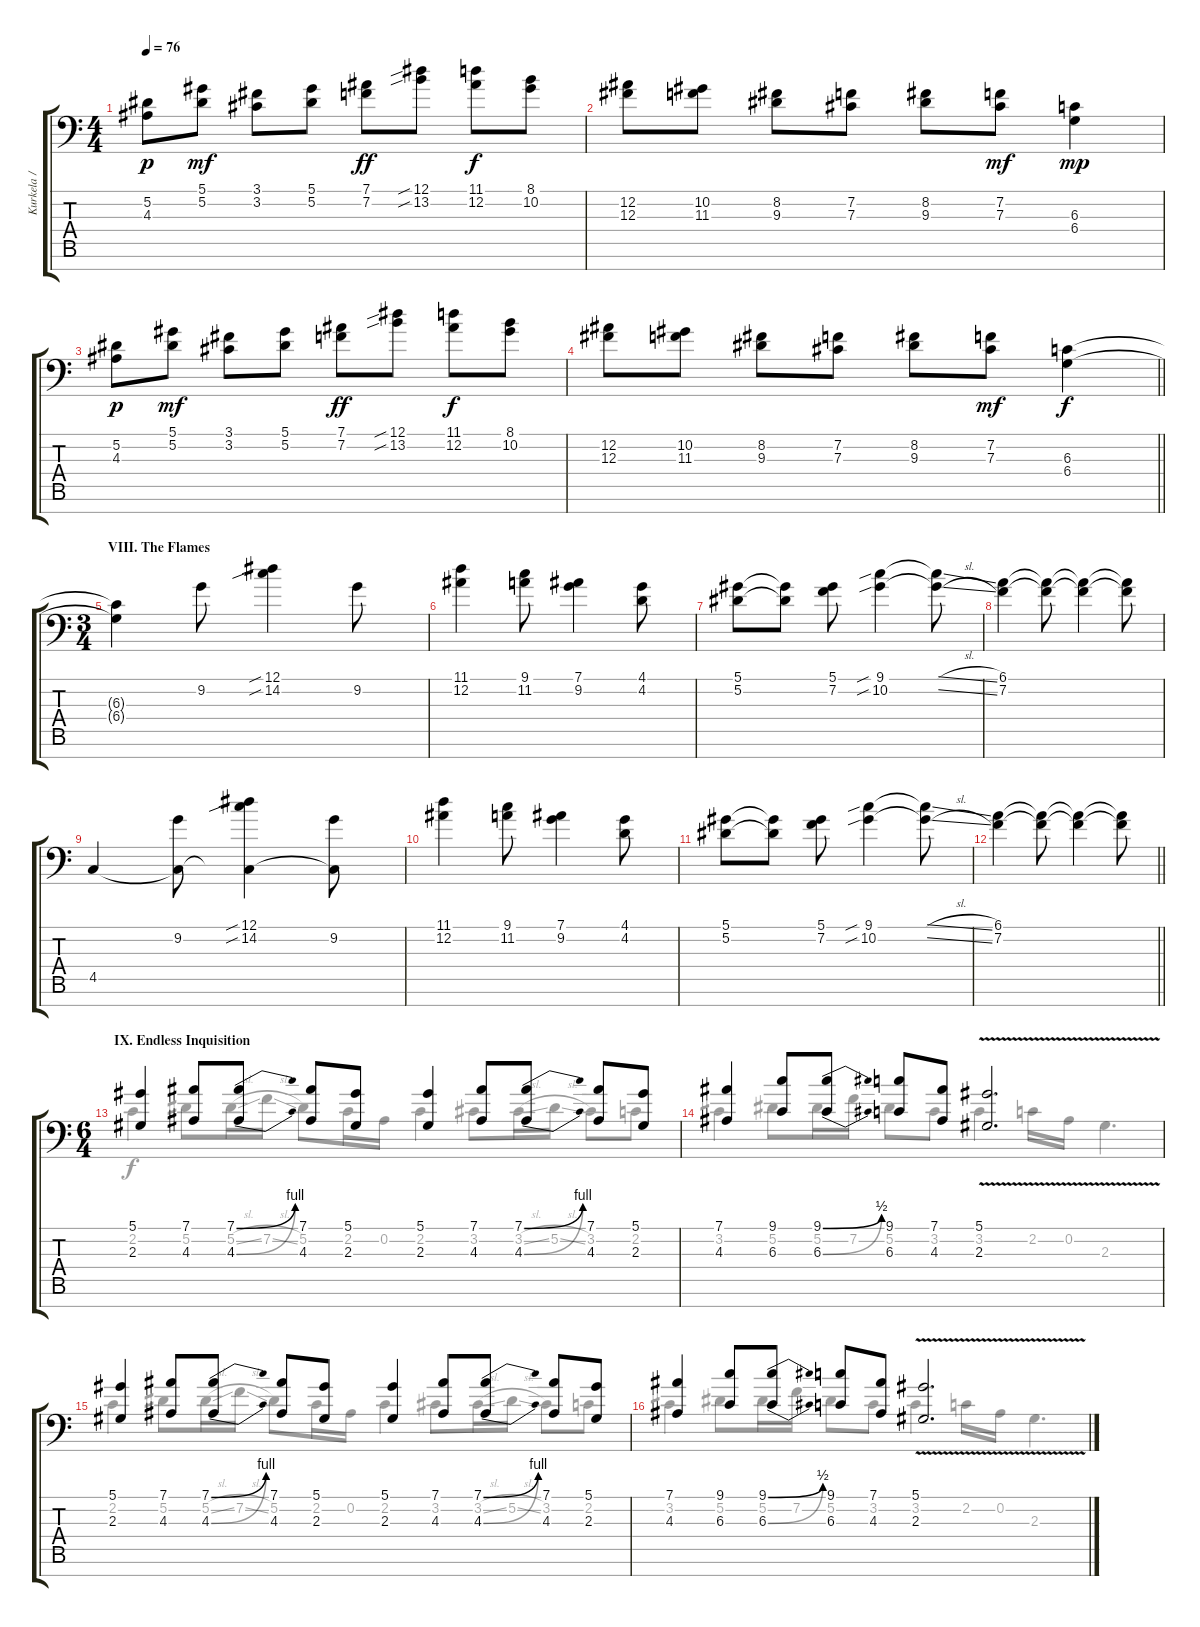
\track ("Kurkela / Kakko (Background Vocals)" "Kurkela / ") {instrument choiraahs}
\staff {score tabs}
\tuning (Eb4 Bb3 Gb3 Db3 Ab2 Eb2 Eb1) {hide}
\voice
\ts (4 4)
\tempo 76
\clef f4
\ks c
(5.2 4.3).8{dy p} (5.1 5.2).8{dy mf} (3.1 3.2).8 (5.1 5.2).8 (7.1 7.2).8{dy ff} (12.1{sib} 13.2{sib}).8 (11.1 12.2).8{dy f} (8.1 10.2).8 |
(12.2 12.3).8 (10.2 11.3).8 (8.2 9.3).8 (7.2 7.3).8 (8.2 9.3).8 (7.2 7.3).8{dy mf} (6.3 6.4).4{dy mp} |
(5.2 4.3).8{dy p} (5.1 5.2).8{dy mf} (3.1 3.2).8 (5.1 5.2).8 (7.1 7.2).8{dy ff} (12.1{sib} 13.2{sib}).8 (11.1 12.2).8{dy f} (8.1 10.2).8 |
\barLineRight lightlight
(12.2 12.3).8 (10.2 11.3).8 (8.2 9.3).8 (7.2 7.3).8 (8.2 9.3).8 (7.2 7.3).8{dy mf} (6.3 6.4).4{dy f} |
\ts (3 4)
\section ("" "VIII. The Flames")
(6.3{t} 6.4{t}).4 9.2.8 (12.1{sib} 14.2{sib}).4 9.2.8 |
(11.1 12.2).4 (9.1 11.2).8 (7.1 9.2).4 (4.1 4.2).8 |
(5.1 5.2).8 (5.1{t} 5.2{t}).8 (5.1 7.2).8 (9.1{sib} 10.2{sib}).4 (9.1{sl t} 10.2{sl t}).8 |
(6.1 7.2).4 (6.1{t} 7.2{t}).8 (6.1{t} 7.2{t}).4 (6.1{t} 7.2{t}).8 |
4.5.4 (9.2 4.5{t}).8 (12.1{sib} 14.2{sib} 4.5{t}).4 (9.2 4.5{t}).8 |
(11.1 12.2).4 (9.1 11.2).8 (7.1 9.2).4 (4.1 4.2).8 |
(5.1 5.2).8 (5.1{t} 5.2{t}).8 (5.1 7.2).8 (9.1{sib} 10.2{sib}).4 (9.1{sl t} 10.2{sl t}).8 |
\barLineRight lightlight
(6.1 7.2).4 (6.1{t} 7.2{t}).8 (6.1{t} 7.2{t}).4 (6.1{t} 7.2{t}).8 |
\ts (6 4)
\section ("" "IX. Endless Inquisition")
(5.1 2.3).4 (7.1 4.3).8 (7.1{be (bend 0 0 60 4)} 4.3{be (bend 0 0 60 4)}).8 (7.1 4.3).8 (5.1 2.3).8 (5.1 2.3).4 (7.1 4.3).8 (7.1{be (bend 0 0 60 4)} 4.3{be (bend 0 0 60 4)}).8 (7.1 4.3).8 (5.1 2.3).8 |
(7.1 4.3).4 (9.1 6.3).8 (9.1{be (bend 0 0 60 2)} 6.3{be (bend 0 0 60 2)}).8 (9.1 6.3).8 (7.1 4.3).8 (5.1{v} 2.3{v}).2{d} |
(5.1 2.3).4 (7.1 4.3).8 (7.1{be (bend 0 0 60 4)} 4.3{be (bend 0 0 60 4)}).8 (7.1 4.3).8 (5.1 2.3).8 (5.1 2.3).4 (7.1 4.3).8 (7.1{be (bend 0 0 60 4)} 4.3{be (bend 0 0 60 4)}).8 (7.1 4.3).8 (5.1 2.3).8 |
(7.1 4.3).4 (9.1 6.3).8 (9.1{be (bend 0 0 60 2)} 6.3{be (bend 0 0 60 2)}).8 (9.1 6.3).8 (7.1 4.3).8 (5.1{v} 2.3{v}).2{d}
\voice
\clef f4
\ottava regular
\simile none
\ks c
|
|
|
\barLineRight lightlight
|
|
|
|
|
|
|
|
\barLineRight lightlight
|
2.2.4 5.2.8 5.2{sl}.16 7.2{sl}.16 5.2.8 2.2.16 0.2.16 2.2.4 3.2.8 3.2{sl}.16 5.2{sl}.16 3.2.8 2.2.8 |
3.2.4 5.2.8 5.2.16 7.2.16 5.2.8 3.2.8 3.2.4 2.2.16 0.2.16 2.3.4{d} |
2.2.4 5.2.8 5.2{sl}.16 7.2{sl}.16 5.2.8 2.2.16 0.2.16 2.2.4 3.2.8 3.2{sl}.16 5.2{sl}.16 3.2.8 2.2.8 |
3.2.4 5.2.8 5.2.16 7.2.16 5.2.8 3.2.8 3.2.4 2.2.16 0.2.16 2.3.4{d}
